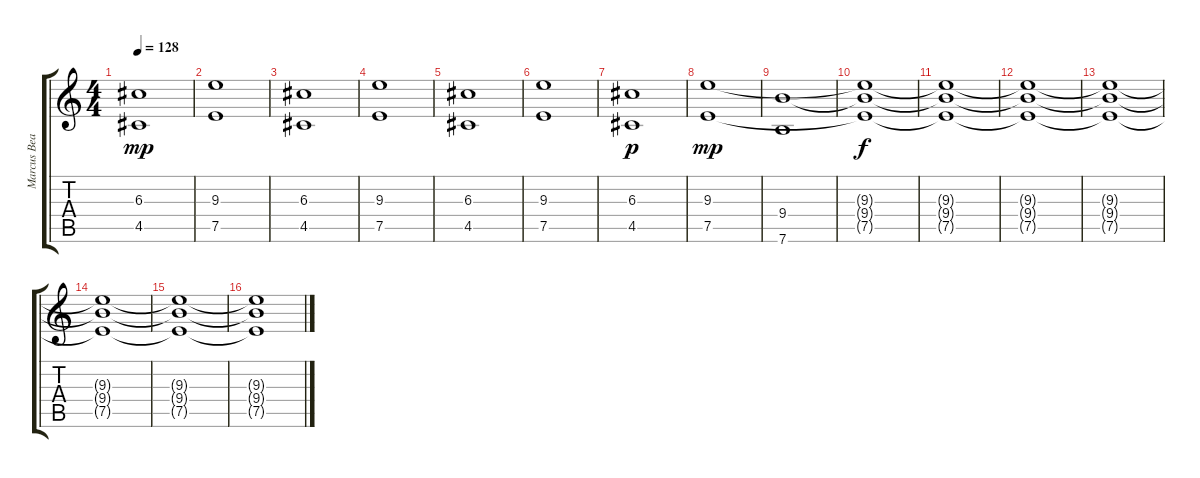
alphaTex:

\track ("Marcus Beaumont " "Marcus Bea") {instrument distortionguitar}
\staff {score tabs}
\tuning (E4 B3 G3 D3 A2 E2) {hide}
\ts (4 4)
\tempo 128
\clef g2
\ks c
(6.3 4.5).1{dy mp} |
(9.3 7.5).1 |
(6.3 4.5).1 |
(9.3 7.5).1 |
(6.3 4.5).1 |
(9.3 7.5).1 |
(6.3 4.5).1{dy p} |
(9.3 7.5).1{dy mp} |
(9.4 7.6).1 |
(9.3{t} 9.4{t} 7.5{t}).1{dy f} |
(9.3{t} 9.4{t} 7.5{t}).1 |
(9.3{t} 9.4{t} 7.5{t}).1 |
(9.3{t} 9.4{t} 7.5{t}).1 |
(9.3{t} 9.4{t} 7.5{t}).1 |
(9.3{t} 9.4{t} 7.5{t}).1 |
(9.3{t} 9.4{t} 7.5{t}).1
